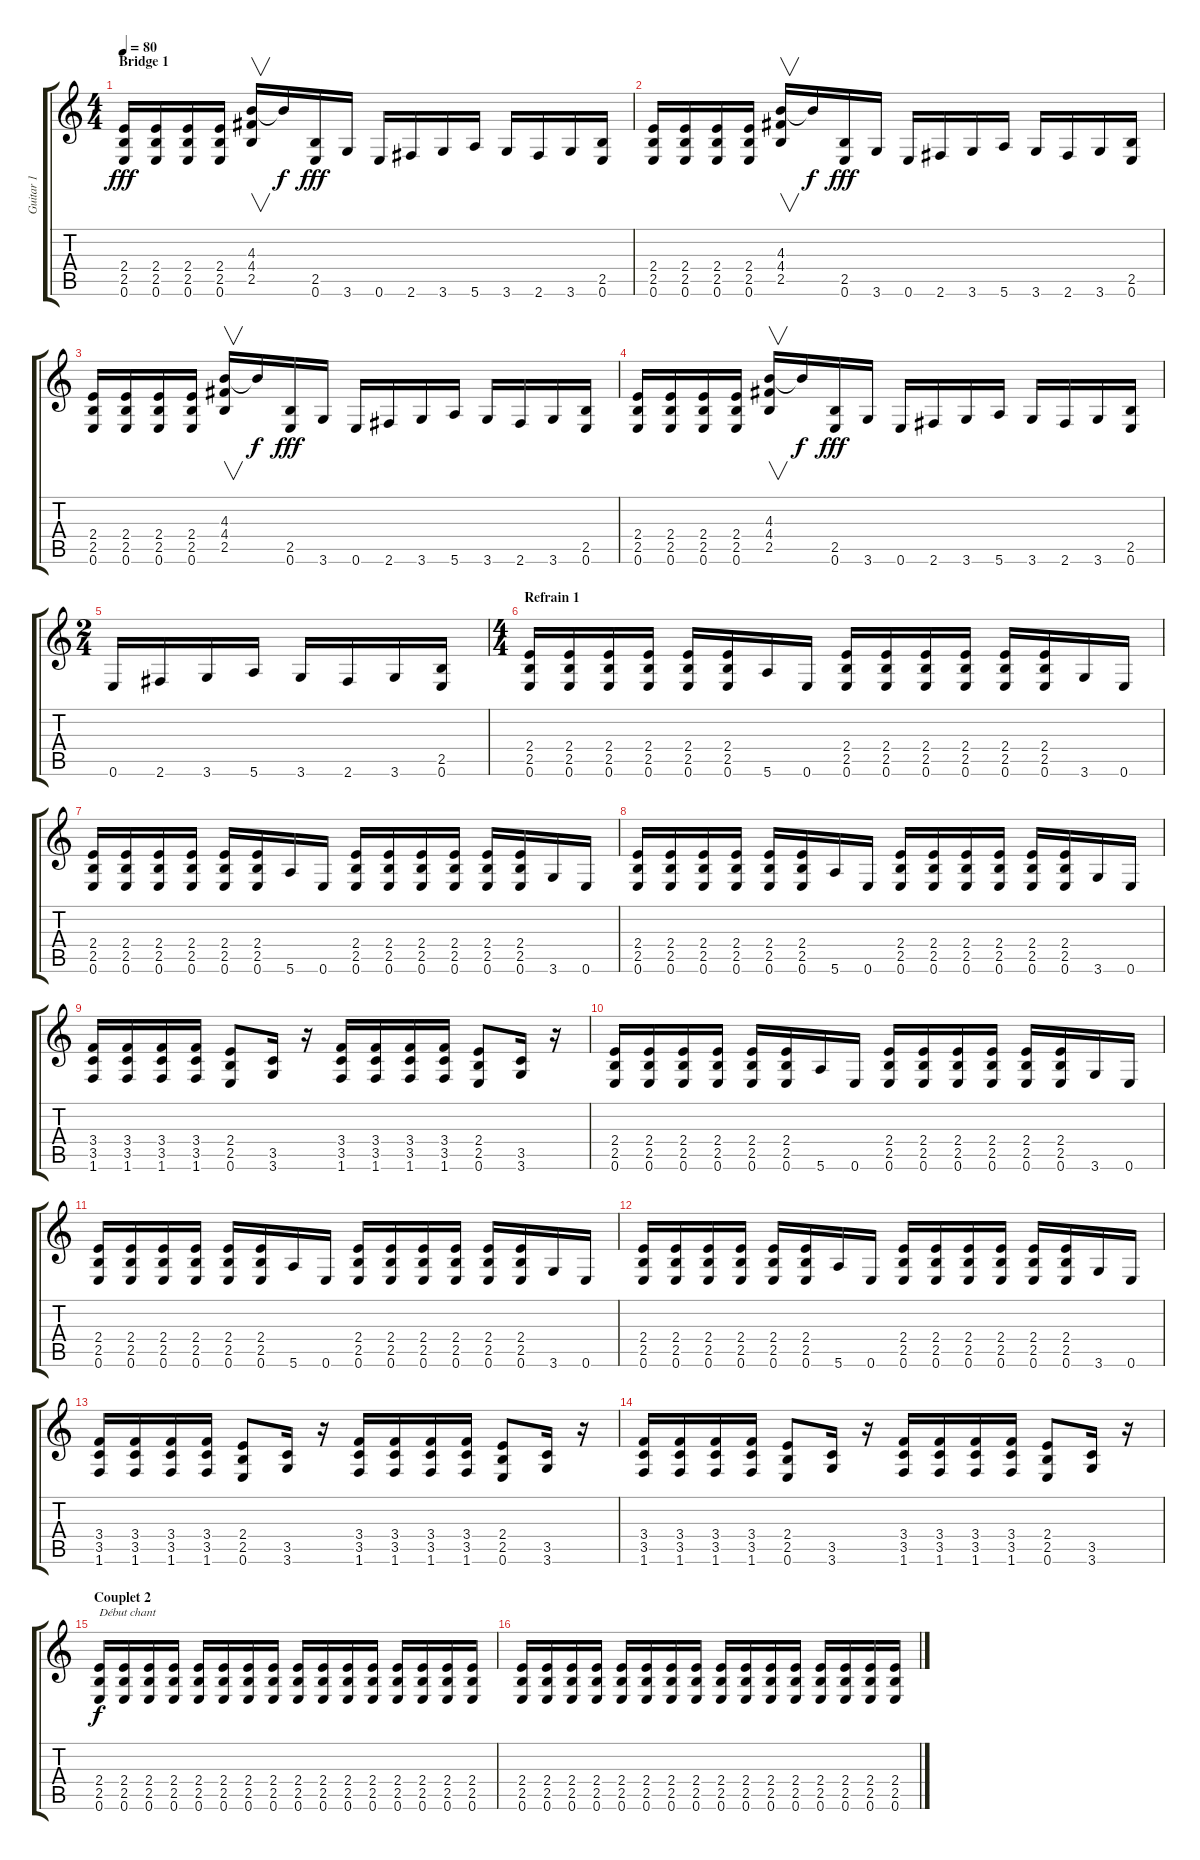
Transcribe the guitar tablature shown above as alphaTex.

\track ("Guitar 1" "Guitar 1") {instrument distortionguitar}
\staff {score tabs}
\tuning (E4 B3 G3 D3 A2 E2) {hide}
\ts (4 4)
\section ("" "Bridge 1")
\tempo 80
\clef g2
\ks c
(2.4 2.5 0.6).16{dy fff} (2.4 2.5 0.6).16 (2.4 2.5 0.6).16 (2.4 2.5 0.6).16 (4.3 4.4 2.5).16{v} 4.3{t}.16{dy f} (2.5 0.6).16{dy fff} 3.6.16 0.6.16 2.6.16 3.6.16 5.6.16 3.6.16 2.6.16 3.6.16 (2.5 0.6).16 |
(2.4 2.5 0.6).16 (2.4 2.5 0.6).16 (2.4 2.5 0.6).16 (2.4 2.5 0.6).16 (4.3 4.4 2.5).16{v} 4.3{t}.16{dy f} (2.5 0.6).16{dy fff} 3.6.16 0.6.16 2.6.16 3.6.16 5.6.16 3.6.16 2.6.16 3.6.16 (2.5 0.6).16 |
(2.4 2.5 0.6).16 (2.4 2.5 0.6).16 (2.4 2.5 0.6).16 (2.4 2.5 0.6).16 (4.3 4.4 2.5).16{v} 4.3{t}.16{dy f} (2.5 0.6).16{dy fff} 3.6.16 0.6.16 2.6.16 3.6.16 5.6.16 3.6.16 2.6.16 3.6.16 (2.5 0.6).16 |
(2.4 2.5 0.6).16 (2.4 2.5 0.6).16 (2.4 2.5 0.6).16 (2.4 2.5 0.6).16 (4.3 4.4 2.5).16{v} 4.3{t}.16{dy f} (2.5 0.6).16{dy fff} 3.6.16 0.6.16 2.6.16 3.6.16 5.6.16 3.6.16 2.6.16 3.6.16 (2.5 0.6).16 |
\ts (2 4)
0.6.16 2.6.16 3.6.16 5.6.16 3.6.16 2.6.16 3.6.16 (2.5 0.6).16 |
\ts (4 4)
\section ("" "Refrain 1")
(2.4 2.5 0.6).16 (2.4 2.5 0.6).16 (2.4 2.5 0.6).16 (2.4 2.5 0.6).16 (2.4 2.5 0.6).16 (2.4 2.5 0.6).16 5.6.16 0.6.16 (2.4 2.5 0.6).16 (2.4 2.5 0.6).16 (2.4 2.5 0.6).16 (2.4 2.5 0.6).16 (2.4 2.5 0.6).16 (2.4 2.5 0.6).16 3.6.16 0.6.16 |
(2.4 2.5 0.6).16 (2.4 2.5 0.6).16 (2.4 2.5 0.6).16 (2.4 2.5 0.6).16 (2.4 2.5 0.6).16 (2.4 2.5 0.6).16 5.6.16 0.6.16 (2.4 2.5 0.6).16 (2.4 2.5 0.6).16 (2.4 2.5 0.6).16 (2.4 2.5 0.6).16 (2.4 2.5 0.6).16 (2.4 2.5 0.6).16 3.6.16 0.6.16 |
(2.4 2.5 0.6).16 (2.4 2.5 0.6).16 (2.4 2.5 0.6).16 (2.4 2.5 0.6).16 (2.4 2.5 0.6).16 (2.4 2.5 0.6).16 5.6.16 0.6.16 (2.4 2.5 0.6).16 (2.4 2.5 0.6).16 (2.4 2.5 0.6).16 (2.4 2.5 0.6).16 (2.4 2.5 0.6).16 (2.4 2.5 0.6).16 3.6.16 0.6.16 |
(3.4 3.5 1.6).16 (3.4 3.5 1.6).16 (3.4 3.5 1.6).16 (3.4 3.5 1.6).16 (2.4 2.5 0.6).8 (3.5 3.6).16 r.16 (3.4 3.5 1.6).16 (3.4 3.5 1.6).16 (3.4 3.5 1.6).16 (3.4 3.5 1.6).16 (2.4 2.5 0.6).8 (3.5 3.6).16 r.16 |
(2.4 2.5 0.6).16 (2.4 2.5 0.6).16 (2.4 2.5 0.6).16 (2.4 2.5 0.6).16 (2.4 2.5 0.6).16 (2.4 2.5 0.6).16 5.6.16 0.6.16 (2.4 2.5 0.6).16 (2.4 2.5 0.6).16 (2.4 2.5 0.6).16 (2.4 2.5 0.6).16 (2.4 2.5 0.6).16 (2.4 2.5 0.6).16 3.6.16 0.6.16 |
(2.4 2.5 0.6).16 (2.4 2.5 0.6).16 (2.4 2.5 0.6).16 (2.4 2.5 0.6).16 (2.4 2.5 0.6).16 (2.4 2.5 0.6).16 5.6.16 0.6.16 (2.4 2.5 0.6).16 (2.4 2.5 0.6).16 (2.4 2.5 0.6).16 (2.4 2.5 0.6).16 (2.4 2.5 0.6).16 (2.4 2.5 0.6).16 3.6.16 0.6.16 |
(2.4 2.5 0.6).16 (2.4 2.5 0.6).16 (2.4 2.5 0.6).16 (2.4 2.5 0.6).16 (2.4 2.5 0.6).16 (2.4 2.5 0.6).16 5.6.16 0.6.16 (2.4 2.5 0.6).16 (2.4 2.5 0.6).16 (2.4 2.5 0.6).16 (2.4 2.5 0.6).16 (2.4 2.5 0.6).16 (2.4 2.5 0.6).16 3.6.16 0.6.16 |
(3.4 3.5 1.6).16 (3.4 3.5 1.6).16 (3.4 3.5 1.6).16 (3.4 3.5 1.6).16 (2.4 2.5 0.6).8 (3.5 3.6).16 r.16 (3.4 3.5 1.6).16 (3.4 3.5 1.6).16 (3.4 3.5 1.6).16 (3.4 3.5 1.6).16 (2.4 2.5 0.6).8 (3.5 3.6).16 r.16 |
(3.4 3.5 1.6).16 (3.4 3.5 1.6).16 (3.4 3.5 1.6).16 (3.4 3.5 1.6).16 (2.4 2.5 0.6).8 (3.5 3.6).16 r.16 (3.4 3.5 1.6).16 (3.4 3.5 1.6).16 (3.4 3.5 1.6).16 (3.4 3.5 1.6).16 (2.4 2.5 0.6).8 (3.5 3.6).16 r.16 |
\section ("" "Couplet 2")
(2.4 2.5 0.6).16{txt "Début chant" dy f volume 9} (2.4 2.5 0.6).16 (2.4 2.5 0.6).16 (2.4 2.5 0.6).16 (2.4 2.5 0.6).16 (2.4 2.5 0.6).16 (2.4 2.5 0.6).16 (2.4 2.5 0.6).16 (2.4 2.5 0.6).16 (2.4 2.5 0.6).16 (2.4 2.5 0.6).16 (2.4 2.5 0.6).16 (2.4 2.5 0.6).16 (2.4 2.5 0.6).16 (2.4 2.5 0.6).16 (2.4 2.5 0.6).16 |
(2.4 2.5 0.6).16 (2.4 2.5 0.6).16 (2.4 2.5 0.6).16 (2.4 2.5 0.6).16 (2.4 2.5 0.6).16 (2.4 2.5 0.6).16 (2.4 2.5 0.6).16 (2.4 2.5 0.6).16 (2.4 2.5 0.6).16 (2.4 2.5 0.6).16 (2.4 2.5 0.6).16 (2.4 2.5 0.6).16 (2.4 2.5 0.6).16 (2.4 2.5 0.6).16 (2.4 2.5 0.6).16 (2.4 2.5 0.6).16
